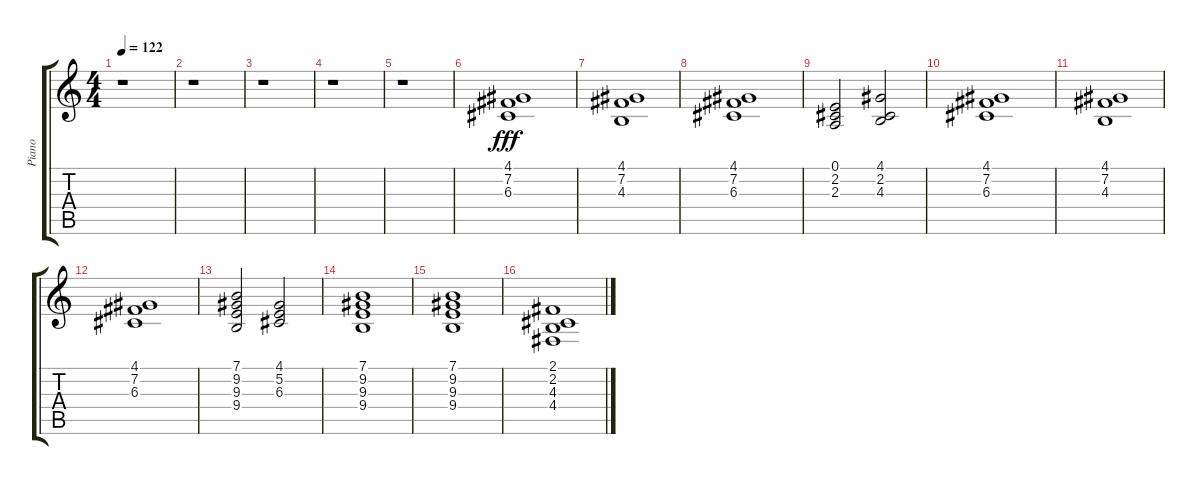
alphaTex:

\track ("Piano" "Piano") {instrument acousticgrandpiano}
\staff {score tabs}
\tuning (E4 B3 G3 D3 A2 E2) {hide}
\ts (4 4)
\tempo 122
\clef g2
\ks c
r.1{dy f} |
r.1 |
r.1 |
r.1 |
r.1 |
(4.1 7.2 6.3).1{dy fff} |
(4.1 7.2 4.3).1 |
(4.1 7.2 6.3).1 |
(0.1 2.2 2.3).2 (4.1 2.2 4.3).2 |
(4.1 7.2 6.3).1 |
(4.1 7.2 4.3).1 |
(4.1 7.2 6.3).1 |
(7.1 9.2 9.3 9.4).2 (4.1 5.2 6.3).2 |
(7.1 9.2 9.3 9.4).1 |
(7.1 9.2 9.3 9.4).1 |
(2.1 2.2 4.3 4.4).1
